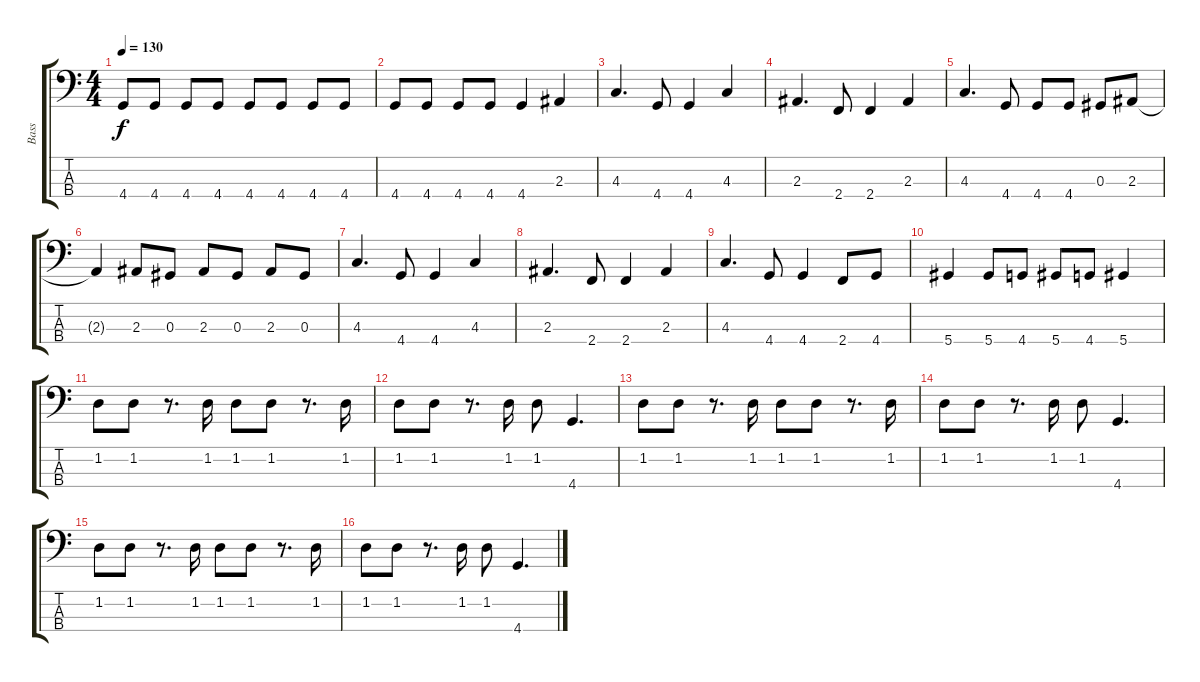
\track ("Bass" "Bass") {instrument electricbasspick}
\staff {score tabs}
\tuning (Gb2 Db2 Ab1 Eb1) {hide}
\ts (4 4)
\tempo 130
\clef f4
\ks c
4.4.8{dy f} 4.4.8 4.4.8 4.4.8 4.4.8 4.4.8 4.4.8 4.4.8 |
4.4.8 4.4.8 4.4.8 4.4.8 4.4.4 2.3.4 |
4.3.4{d} 4.4.8 4.4.4 4.3.4 |
2.3.4{d} 2.4.8 2.4.4 2.3.4 |
4.3.4{d} 4.4.8 4.4.8 4.4.8 0.3.8 2.3.8 |
2.3{t}.4 2.3.8 0.3.8 2.3.8 0.3.8 2.3.8 0.3.8 |
4.3.4{d} 4.4.8 4.4.4 4.3.4 |
2.3.4{d} 2.4.8 2.4.4 2.3.4 |
4.3.4{d} 4.4.8 4.4.4 2.4.8 4.4.8 |
5.4.4 5.4.8 4.4.8 5.4.8 4.4.8 5.4.4 |
1.2.8 1.2.8 r.8{d} 1.2.16 1.2.8 1.2.8 r.8{d} 1.2.16 |
1.2.8 1.2.8 r.8{d} 1.2.16 1.2.8 4.4.4{d} |
1.2.8 1.2.8 r.8{d} 1.2.16 1.2.8 1.2.8 r.8{d} 1.2.16 |
1.2.8 1.2.8 r.8{d} 1.2.16 1.2.8 4.4.4{d} |
1.2.8 1.2.8 r.8{d} 1.2.16 1.2.8 1.2.8 r.8{d} 1.2.16 |
1.2.8 1.2.8 r.8{d} 1.2.16 1.2.8 4.4.4{d}
